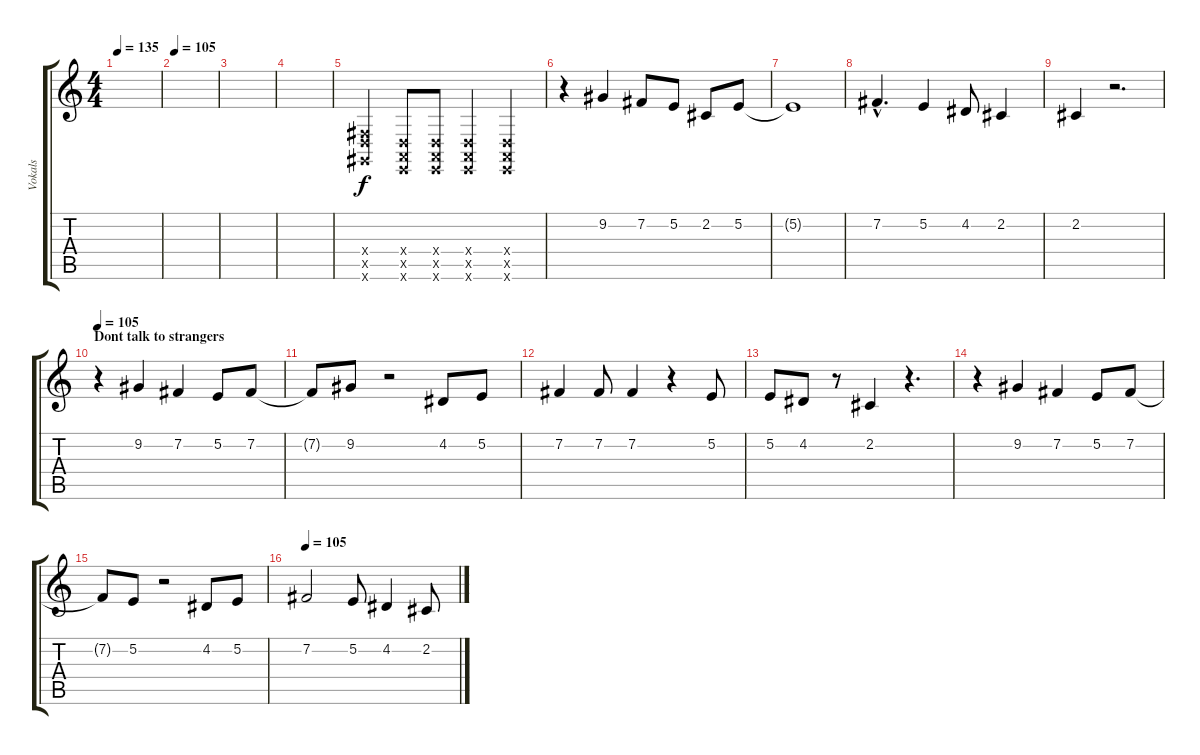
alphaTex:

\track ("Vokals" "Vokals") {instrument altosax}
\staff {score tabs}
\tuning (E4 B3 G3 D3 A2 E2) {hide}
\ts (4 4)
\tempo 135
\tempo 105
\tempo 135
\clef g2
\ks c
|
\tempo 105
|
|
|
(4.4{x} 5.5{x} 4.6{x}).4{instrument voiceoohs} (0.4{x} 0.5{x} 0.6{x}).8 (0.4{x} 0.5{x} 0.6{x}).8 (0.4{x} 0.5{x} 0.6{x}).4 (0.4{x} 0.5{x} 0.6{x}).4 |
r.4 9.2.4 7.2.8 5.2.8 2.2.8 5.2.8 |
5.2{t}.1 |
7.2{hac}.4{d} 5.2.4 4.2.8 2.2.4 |
2.2.4 r.2{d instrument choiraahs} |
\section ("" "Dont talk to strangers")
\tempo 105
r.4{instrument choiraahs} 9.2.4 7.2.4 5.2.8 7.2.8 |
7.2{t}.8 9.2.8 r.2 4.2.8 5.2.8 |
7.2.4 7.2.8 7.2.4 r.4 5.2.8 |
5.2.8 4.2.8 r.8 2.2.4 r.4{d} |
r.4{instrument choiraahs} 9.2.4 7.2.4 5.2.8 7.2.8 |
7.2{t}.8 5.2.8 r.2 4.2.8 5.2.8 |
\tempo 105
7.2.2 5.2.8 4.2.4 2.2.8
